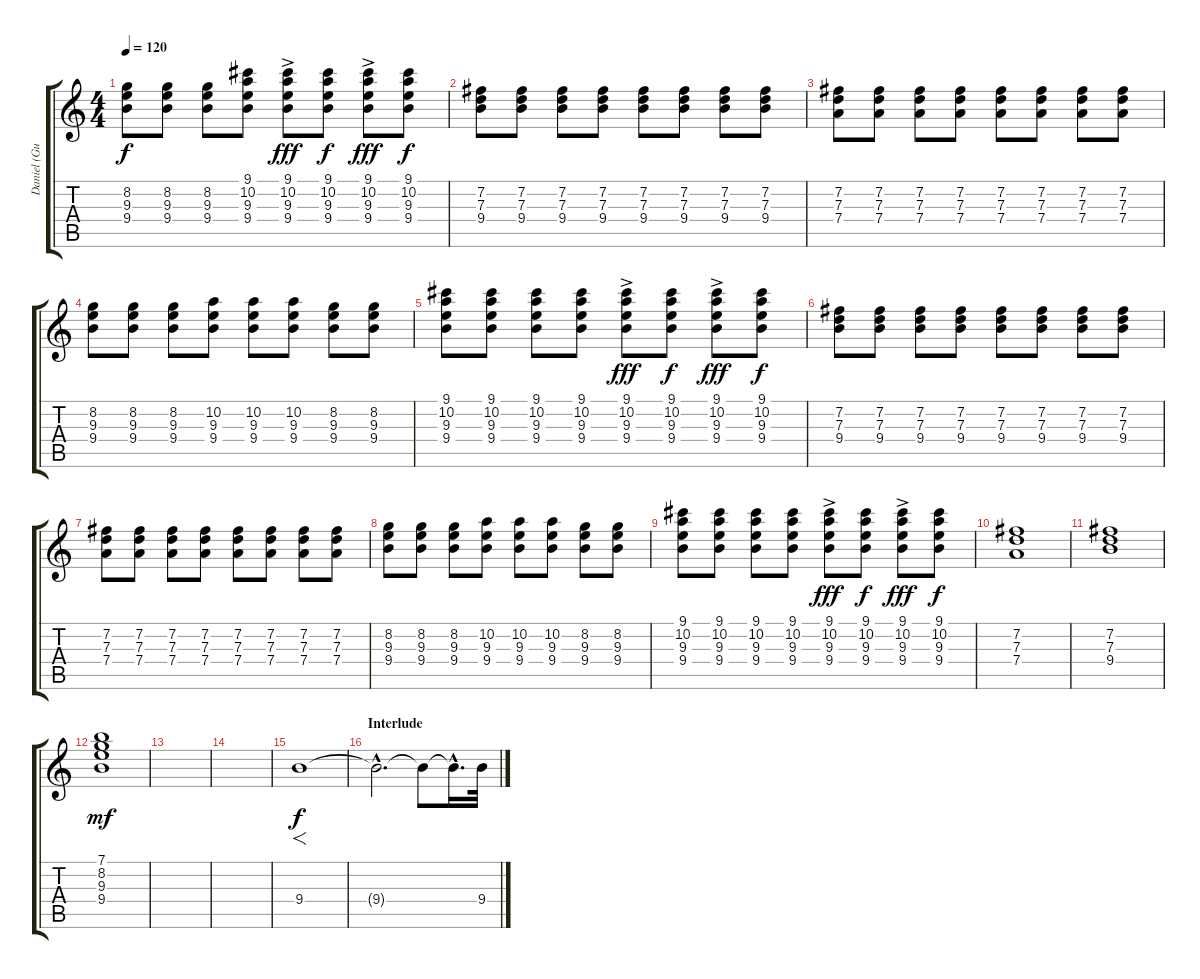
\track ("Daniel (Guitar)" "Daniel (Gu") {instrument overdrivenguitar}
\staff {score tabs}
\tuning (E4 B3 G3 D3 A2 E2) {hide}
\ts (4 4)
\tempo 120
\clef g2
\ks c
(8.2 9.3 9.4).8{dy f} (8.2 9.3 9.4).8 (8.2 9.3 9.4).8 (9.1 10.2 9.3 9.4).8 (9.1{ac} 10.2 9.3 9.4).8{dy fff} (9.1 10.2 9.3 9.4).8{dy f} (9.1{ac} 10.2 9.3 9.4).8{dy fff} (9.1 10.2 9.3 9.4).8{dy f} |
(7.2 7.3 9.4).8 (7.2 7.3 9.4).8 (7.2 7.3 9.4).8 (7.2 7.3 9.4).8 (7.2 7.3 9.4).8 (7.2 7.3 9.4).8 (7.2 7.3 9.4).8 (7.2 7.3 9.4).8 |
(7.2 7.3 7.4).8 (7.2 7.3 7.4).8 (7.2 7.3 7.4).8 (7.2 7.3 7.4).8 (7.2 7.3 7.4).8 (7.2 7.3 7.4).8 (7.2 7.3 7.4).8 (7.2 7.3 7.4).8 |
(8.2 9.3 9.4).8 (8.2 9.3 9.4).8 (8.2 9.3 9.4).8 (10.2 9.3 9.4).8 (10.2 9.3 9.4).8 (10.2 9.3 9.4).8 (8.2 9.3 9.4).8 (8.2 9.3 9.4).8 |
(9.1 10.2 9.3 9.4).8 (9.1 10.2 9.3 9.4).8 (9.1 10.2 9.3 9.4).8 (9.1 10.2 9.3 9.4).8 (9.1{ac} 10.2 9.3 9.4).8{dy fff} (9.1 10.2 9.3 9.4).8{dy f} (9.1{ac} 10.2 9.3 9.4).8{dy fff} (9.1 10.2 9.3 9.4).8{dy f} |
(7.2 7.3 9.4).8 (7.2 7.3 9.4).8 (7.2 7.3 9.4).8 (7.2 7.3 9.4).8 (7.2 7.3 9.4).8 (7.2 7.3 9.4).8 (7.2 7.3 9.4).8 (7.2 7.3 9.4).8 |
(7.2 7.3 7.4).8 (7.2 7.3 7.4).8 (7.2 7.3 7.4).8 (7.2 7.3 7.4).8 (7.2 7.3 7.4).8 (7.2 7.3 7.4).8 (7.2 7.3 7.4).8 (7.2 7.3 7.4).8 |
(8.2 9.3 9.4).8 (8.2 9.3 9.4).8 (8.2 9.3 9.4).8 (10.2 9.3 9.4).8 (10.2 9.3 9.4).8 (10.2 9.3 9.4).8 (8.2 9.3 9.4).8 (8.2 9.3 9.4).8 |
(9.1 10.2 9.3 9.4).8 (9.1 10.2 9.3 9.4).8 (9.1 10.2 9.3 9.4).8 (9.1 10.2 9.3 9.4).8 (9.1{ac} 10.2 9.3 9.4).8{dy fff} (9.1 10.2 9.3 9.4).8{dy f} (9.1{ac} 10.2 9.3 9.4).8{dy fff} (9.1 10.2 9.3 9.4).8{dy f} |
(7.2 7.3 7.4).1 |
(7.2 7.3 9.4).1 |
(7.1 8.2 9.3 9.4).1{dy mf volume 0} |
|
|
9.4.1{f dy f volume 14} |
\section ("" "Interlude")
9.4{hac t}.2{d} 9.4{t}.8 9.4{hac t}.16{d} 9.4{sl}.32
